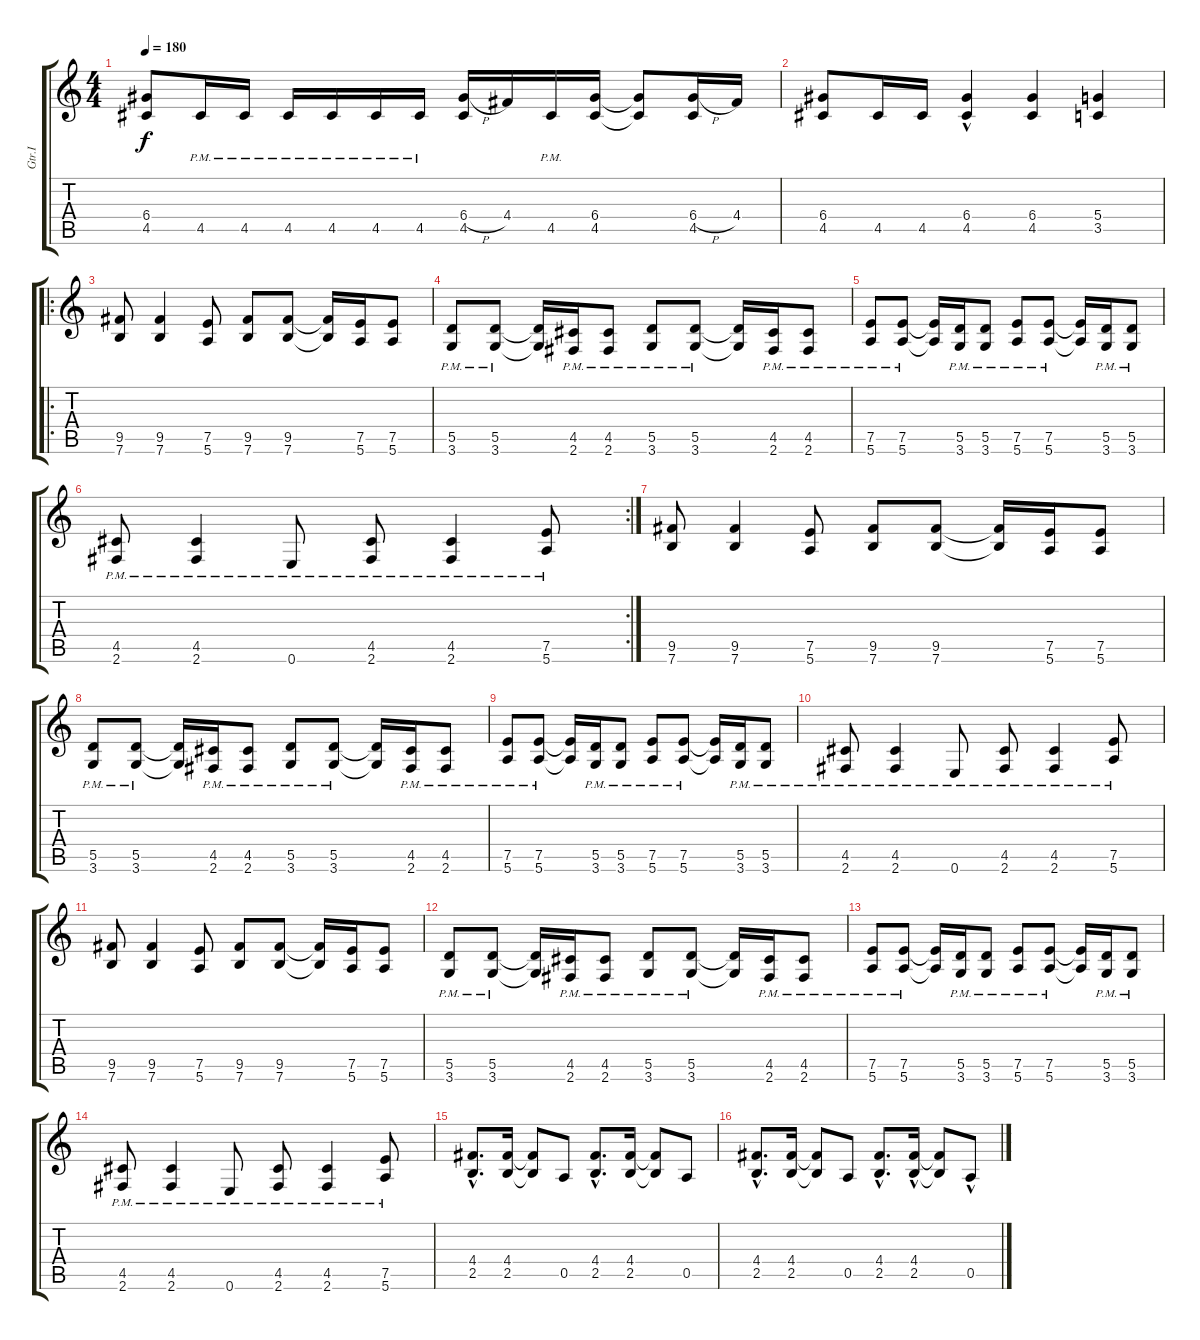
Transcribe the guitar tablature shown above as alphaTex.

\track ("Gtr.I" "Gtr.I") {instrument distortionguitar}
\staff {score tabs}
\tuning (E4 B3 G3 D3 A2 E2) {hide}
\ts (4 4)
\tempo 180
\clef g2
\ks c
(6.4 4.5).8{dy f} 4.5{pm}.16 4.5{pm}.16 4.5{pm}.16 4.5{pm}.16 4.5{pm}.16 4.5{pm}.16 (6.4{h} 4.5).16 4.4.16 4.5{pm}.16 (6.4 4.5).16 (6.4{t} 4.5{t}).8 (6.4{h} 4.5).16 4.4.16 |
(6.4 4.5).8 4.5.16 4.5.16 (6.4 4.5{hac}).4 (6.4 4.5).4 (5.4 3.5).4 |
\ro
(9.5 7.6).8 (9.5 7.6).4 (7.5 5.6).8 (9.5 7.6).8 (9.5 7.6).8 (9.5{t} 7.6{t}).16 (7.5 5.6).16 (7.5 5.6).8 |
(5.5{pm} 3.6{pm}).8 (5.5{pm} 3.6{pm}).8 (5.5{t} 3.6{t}).16 (4.5{pm} 2.6{pm}).16 (4.5{pm} 2.6{pm}).8 (5.5{pm} 3.6{pm}).8 (5.5{pm} 3.6{pm}).8 (5.5{t} 3.6{t}).16 (4.5{pm} 2.6{pm}).16 (4.5{pm} 2.6{pm}).8 |
(7.5{pm} 5.6{pm}).8 (7.5{pm} 5.6{pm}).8 (7.5{t} 5.6{t}).16 (5.5{pm} 3.6{pm}).16 (5.5{pm} 3.6{pm}).8 (7.5{pm} 5.6{pm}).8 (7.5{pm} 5.6{pm}).8 (7.5{t} 5.6{t}).16 (5.5{pm} 3.6{pm}).16 (5.5{pm} 3.6{pm}).8 |
\rc 2
(4.5{pm} 2.6{pm}).8 (4.5{pm} 2.6{pm}).4 0.6{pm}.8 (4.5{pm} 2.6{pm}).8 (4.5{pm} 2.6{pm}).4 (7.5{pm} 5.6{pm}).8 |
(9.5 7.6).8 (9.5 7.6).4 (7.5 5.6).8 (9.5 7.6).8 (9.5 7.6).8 (9.5{t} 7.6{t}).16 (7.5 5.6).16 (7.5 5.6).8 |
(5.5{pm} 3.6{pm}).8 (5.5{pm} 3.6{pm}).8 (5.5{t} 3.6{t}).16 (4.5{pm} 2.6{pm}).16 (4.5{pm} 2.6{pm}).8 (5.5{pm} 3.6{pm}).8 (5.5{pm} 3.6{pm}).8 (5.5{t} 3.6{t}).16 (4.5{pm} 2.6{pm}).16 (4.5{pm} 2.6{pm}).8 |
(7.5{pm} 5.6{pm}).8 (7.5{pm} 5.6{pm}).8 (7.5{t} 5.6{t}).16 (5.5{pm} 3.6{pm}).16 (5.5{pm} 3.6{pm}).8 (7.5{pm} 5.6{pm}).8 (7.5{pm} 5.6{pm}).8 (7.5{t} 5.6{t}).16 (5.5{pm} 3.6{pm}).16 (5.5{pm} 3.6{pm}).8 |
(4.5{pm} 2.6{pm}).8 (4.5{pm} 2.6{pm}).4 0.6{pm}.8 (4.5{pm} 2.6{pm}).8 (4.5{pm} 2.6{pm}).4 (7.5{pm} 5.6{pm}).8 |
(9.5 7.6).8 (9.5 7.6).4 (7.5 5.6).8 (9.5 7.6).8 (9.5 7.6).8 (9.5{t} 7.6{t}).16 (7.5 5.6).16 (7.5 5.6).8 |
(5.5{pm} 3.6{pm}).8 (5.5{pm} 3.6{pm}).8 (5.5{t} 3.6{t}).16 (4.5{pm} 2.6{pm}).16 (4.5{pm} 2.6{pm}).8 (5.5{pm} 3.6{pm}).8 (5.5{pm} 3.6{pm}).8 (5.5{t} 3.6{t}).16 (4.5{pm} 2.6{pm}).16 (4.5{pm} 2.6{pm}).8 |
(7.5{pm} 5.6{pm}).8 (7.5{pm} 5.6{pm}).8 (7.5{t} 5.6{t}).16 (5.5{pm} 3.6{pm}).16 (5.5{pm} 3.6{pm}).8 (7.5{pm} 5.6{pm}).8 (7.5{pm} 5.6{pm}).8 (7.5{t} 5.6{t}).16 (5.5{pm} 3.6{pm}).16 (5.5{pm} 3.6{pm}).8 |
(4.5{pm} 2.6{pm}).8 (4.5{pm} 2.6{pm}).4 0.6{pm}.8 (4.5{pm} 2.6{pm}).8 (4.5{pm} 2.6{pm}).4 (7.5{pm} 5.6{pm}).8 |
(4.4{hac} 2.5{hac}).8{d} (4.4 2.5).16 (4.4{t} 2.5{t}).8 0.5.8 (4.4{hac} 2.5{hac}).8{d} (4.4 2.5).16 (4.4{t} 2.5{t}).8 0.5.8 |
(4.4{hac} 2.5{hac}).8{d} (4.4 2.5).16 (4.4{t} 2.5{t}).8 0.5.8 (4.4{hac} 2.5{hac}).8{d} (4.4 2.5{hac}).16 (4.4{t} 2.5{t}).8 0.5{hac}.8
